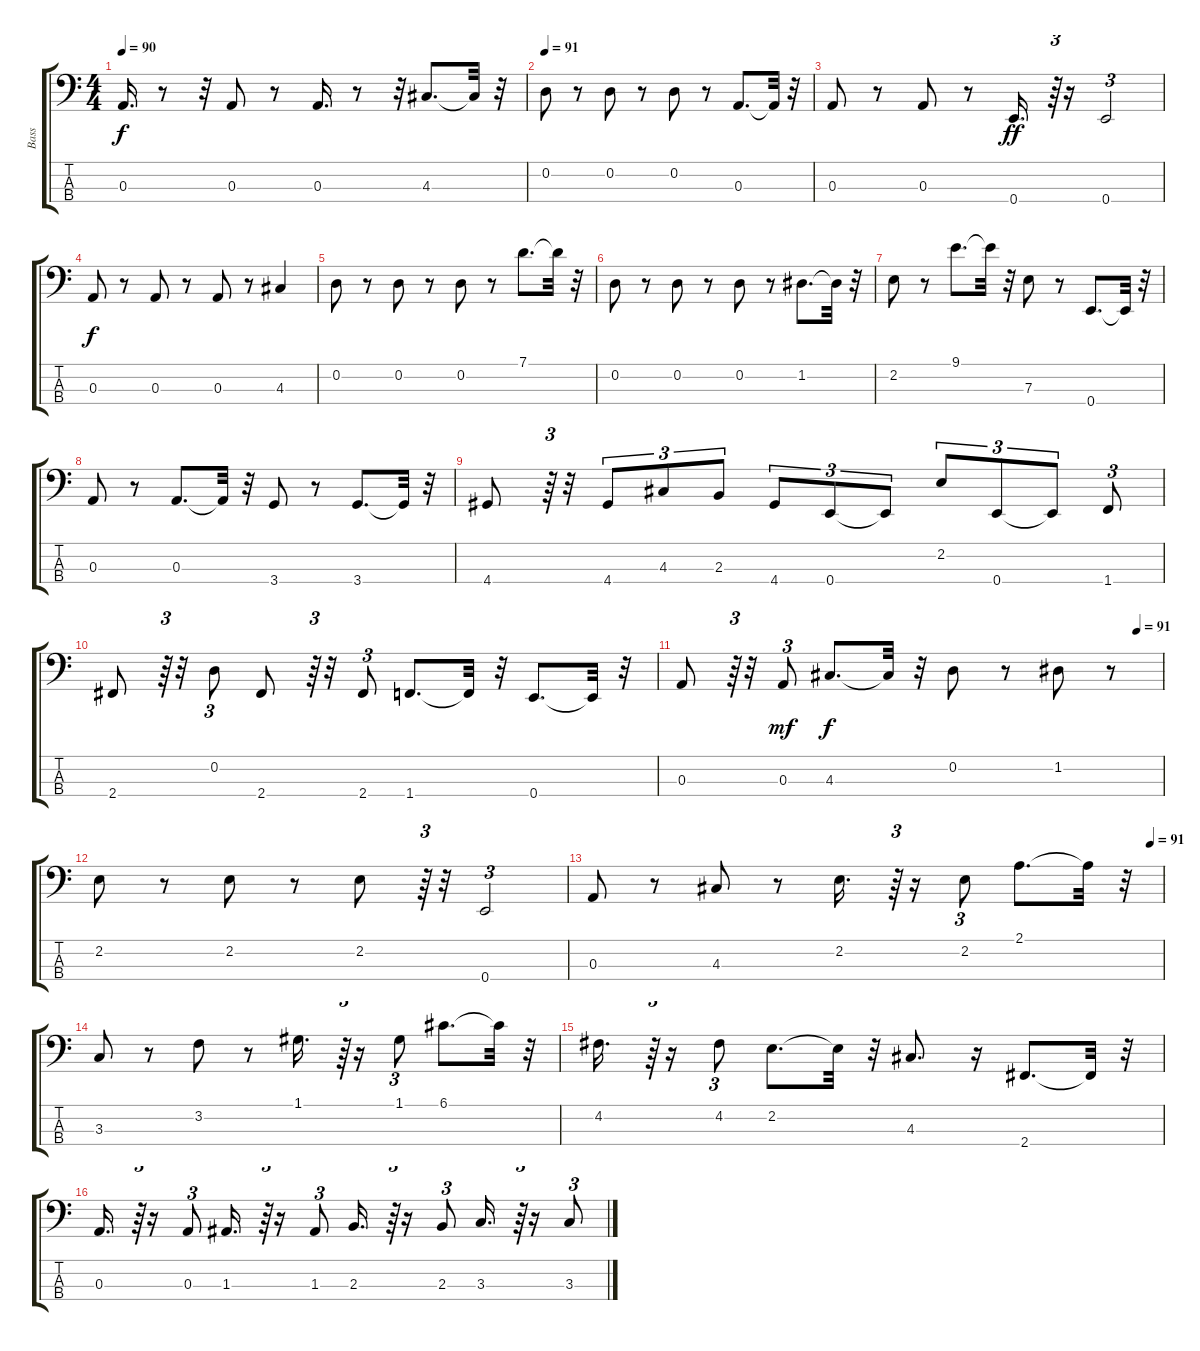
\track ("Bass" "Bass") {instrument acousticbass}
\staff {score tabs}
\tuning (G2 D2 A1 E1) {hide}
\ts (4 4)
\tempo 90
\clef f4
\ks c
0.3.16{d dy f} r.8 r.32 0.3.8 r.8 0.3.16{d} r.8 r.32 4.3.8{d} 4.3{t}.32 r.32 |
\tempo 91
0.2.8 r.8 0.2.8 r.8 0.2.8 r.8 0.3.8{d} 0.3{t}.32 r.32 |
0.3.8 r.8 0.3.8 r.8 0.4.16{d dy ff} r.64{tu (3 2)} r.16 0.4.2{tu (3 2)} |
0.3.8{dy f} r.8 0.3.8 r.8 0.3.8 r.8 4.3.4 |
0.2.8 r.8 0.2.8 r.8 0.2.8 r.8 7.1.8{d} 7.1{t}.32 r.32 |
0.2.8 r.8 0.2.8 r.8 0.2.8 r.8 1.2.8{d} 1.2{t}.32 r.32 |
2.2.8 r.8 9.1.8{d} 9.1{t}.32 r.32 7.3.8 r.8 0.4.8{d} 0.4{t}.32 r.32 |
0.3.8 r.8 0.3.8{d} 0.3{t}.32 r.32 3.4.8 r.8 3.4.8{d} 3.4{t}.32 r.32 |
4.4.8 r.64{tu (3 2)} r.32 4.4.8{tu (3 2)} 4.3.8{tu (3 2)} 2.3.8{tu (3 2)} 4.4.8{tu (3 2)} 0.4.8{tu (3 2)} 0.4{t}.8{tu (3 2)} 2.2.8{tu (3 2)} 0.4.8{tu (3 2)} 0.4{t}.8{tu (3 2)} 1.4.8{tu (3 2)} |
2.4.8 r.64{tu (3 2)} r.32 0.2.8{tu (3 2)} 2.4.8 r.64{tu (3 2)} r.32 2.4.8{tu (3 2)} 1.4.8{d} 1.4{t}.32 r.32 0.4.8{d} 0.4{t}.32 r.32 |
\tempo (91 0.9479166666666666)
0.3.8 r.64{tu (3 2)} r.32 0.3.8{tu (3 2) dy mf} 4.3.8{d dy f} 4.3{t}.32 r.32 0.2.8 r.8 1.2.8 r.8 |
2.2.8 r.8 2.2.8 r.8 2.2.8 r.64{tu (3 2)} r.32 0.4.2{tu (3 2)} |
\tempo (91 0.9791666666666666)
0.3.8 r.8 4.3.8 r.8 2.2.16{d} r.64{tu (3 2)} r.16 2.2.8{tu (3 2)} 2.1.8{d} 2.1{t}.32 r.32 |
3.3.8 r.8 3.2.8 r.8 1.1.16{d} r.64{tu (3 2)} r.16 1.1.8{tu (3 2)} 6.1.8{d} 6.1{t}.32 r.32 |
4.2.16{d} r.64{tu (3 2)} r.16 4.2.8{tu (3 2)} 2.2.8{d} 2.2{t}.32 r.32 4.3.8{d} r.16 2.4.8{d} 2.4{t}.32 r.32 |
0.3.16{d} r.64{tu (3 2)} r.16 0.3.8{tu (3 2)} 1.3.16{d} r.64{tu (3 2)} r.16 1.3.8{tu (3 2)} 2.3.16{d} r.64{tu (3 2)} r.16 2.3.8{tu (3 2)} 3.3.16{d} r.64{tu (3 2)} r.16 3.3.8{tu (3 2)}
